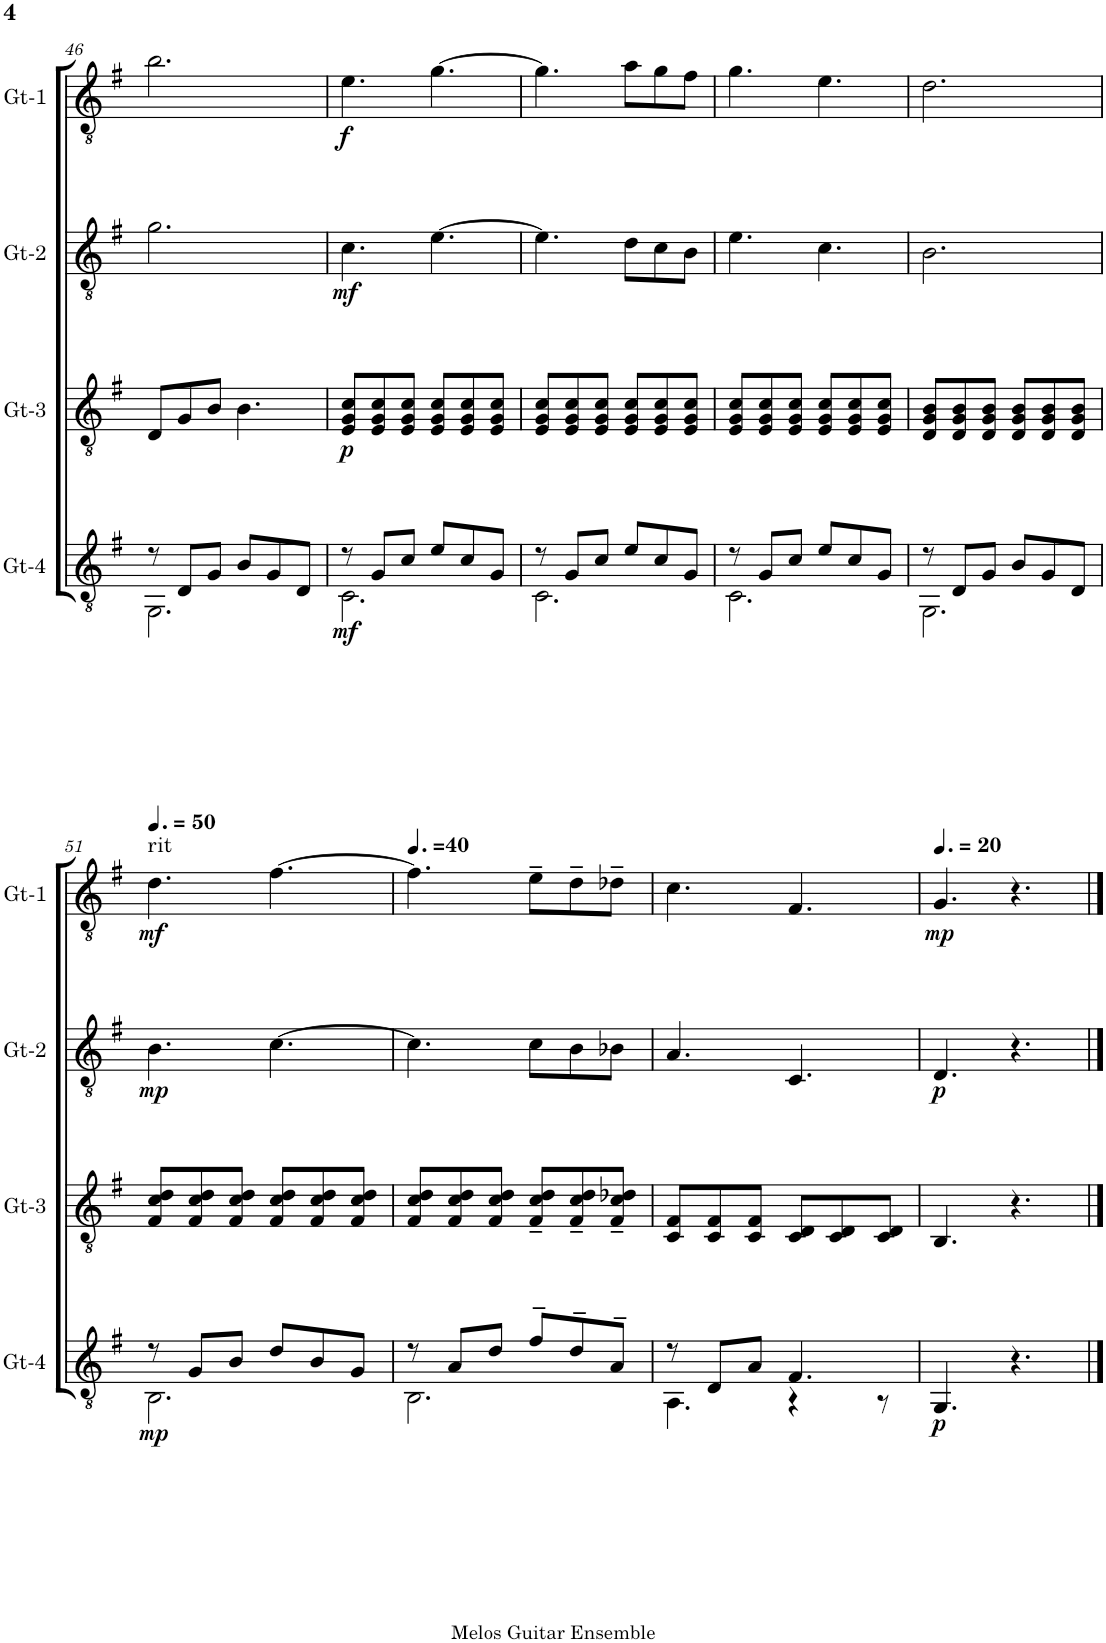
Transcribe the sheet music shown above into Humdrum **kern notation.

**kern	**dynam	**kern	**dynam	**kern	**dynam	**kern	**dynam
*part4	*part4	*part3	*part3	*part2	*part2	*part1	*part1
*staff4	*staff4	*staff3	*staff3	*staff2	*staff2	*staff1	*staff1
*I"Gt-4	*	*I"Gt-3	*	*I"Gt-2	*	*I"Gt-1	*
*I'Gt-4	*	*I'Gt-3	*	*I'Gt-2	*	*I'Gt-1	*
!!LO:PB:g=z
*clefGv2	*	*clefGv2	*	*clefGv2	*	*clefGv2	*
*k[f#]	*	*k[f#]	*	*k[f#]	*	*k[f#]	*
*M6/8	*	*M6/8	*	*M6/8	*	*M6/8	*
=46	=46	=46	=46	=46	=46	=46	=46
*^	*	*	*	*	*	*	*
8r	2.GG\	.	8D/L	.	2.g\	.	2.b\	.
8D/L	.	.	8G/	.	.	.	.	.
8G/J	.	.	8B/J	.	.	.	.	.
8B/L	.	.	4.B\	.	.	.	.	.
8G/	.	.	.	.	.	.	.	.
8D/J	.	.	.	.	.	.	.	.
=47	=47	=47	=47	=47	=47	=47	=47	=47
!	!	!LO:DY:b	!	!LO:DY:b	!	!LO:DY:b	!	!LO:DY:b
8r	2.C\	mf	8E/ 8G/ 8c/L	p	4.c\	mf	4.e\	f
8G/L	.	.	8E/ 8G/ 8c/	.	.	.	.	.
8c/J	.	.	8E/ 8G/ 8c/J	.	.	.	.	.
8e/L	.	.	8E/ 8G/ 8c/L	.	[4.e\	.	[4.g\	.
8c/	.	.	8E/ 8G/ 8c/	.	.	.	.	.
8G/J	.	.	8E/ 8G/ 8c/J	.	.	.	.	.
=48	=48	=48	=48	=48	=48	=48	=48	=48
8r	2.C\	.	8E/ 8G/ 8c/L	.	4.e\]	.	4.g\]	.
8G/L	.	.	8E/ 8G/ 8c/	.	.	.	.	.
8c/J	.	.	8E/ 8G/ 8c/J	.	.	.	.	.
8e/L	.	.	8E/ 8G/ 8c/L	.	8d\L	.	8a\L	.
8c/	.	.	8E/ 8G/ 8c/	.	8c\	.	8g\	.
8G/J	.	.	8E/ 8G/ 8c/J	.	8B\J	.	8f#\J	.
=49	=49	=49	=49	=49	=49	=49	=49	=49
8r	2.C\	.	8E/ 8G/ 8c/L	.	4.e\	.	4.g\	.
8G/L	.	.	8E/ 8G/ 8c/	.	.	.	.	.
8c/J	.	.	8E/ 8G/ 8c/J	.	.	.	.	.
8e/L	.	.	8E/ 8G/ 8c/L	.	4.c\	.	4.e\	.
8c/	.	.	8E/ 8G/ 8c/	.	.	.	.	.
8G/J	.	.	8E/ 8G/ 8c/J	.	.	.	.	.
=50	=50	=50	=50	=50	=50	=50	=50	=50
8r	2.GG\	.	8D/ 8G/ 8B/L	.	2.B\	.	2.d\	.
8D/L	.	.	8D/ 8G/ 8B/	.	.	.	.	.
8G/J	.	.	8D/ 8G/ 8B/J	.	.	.	.	.
8B/L	.	.	8D/ 8G/ 8B/L	.	.	.	.	.
8G/	.	.	8D/ 8G/ 8B/	.	.	.	.	.
8D/J	.	.	8D/ 8G/ 8B/J	.	.	.	.	.
!!LO:LB:g=z
=51	=51	=51	=51	=51	=51	=51	=51	=51
*	*	*	*	*	*	*	*MM75	*
!	!	!	!	!	!	!	!LO:TX:a:t=rit	!
!	!	!LO:DY:b	!	!	!	!LO:DY:b	!	!LO:DY:b
8r	2.BB\	mp	8F#/ 8c/ 8d/L	.	4.B\	mp	4.d\	mf
8G/L	.	.	8F#/ 8c/ 8d/	.	.	.	.	.
8B/J	.	.	8F#/ 8c/ 8d/J	.	.	.	.	.
8d/L	.	.	8F#/ 8c/ 8d/L	.	[4.c\	.	[4.f#\	.
8B/	.	.	8F#/ 8c/ 8d/	.	.	.	.	.
8G/J	.	.	8F#/ 8c/ 8d/J	.	.	.	.	.
=52	=52	=52	=52	=52	=52	=52	=52	=52
*	*	*	*	*	*	*	*MM60	*
8r	2.BB\	.	8F#/ 8c/ 8d/L	.	4.c\]	.	4.f#\]	.
8A/L	.	.	8F#/ 8c/ 8d/	.	.	.	.	.
8d/J	.	.	8F#/ 8c/ 8d/J	.	.	.	.	.
8f#~/L	.	.	8F#/~ 8c/~ 8d/~L	.	8c\L	.	8e~\L	.
8d~/	.	.	8F#/~ 8c/~ 8d/~	.	8B\	.	8d~\	.
8A~/J	.	.	8F#/~ 8c/~ 8d-X/~J	.	8B-X\J	.	8d-X~\J	.
=53	=53	=53	=53	=53	=53	=53	=53	=53
8r	4.AA\	.	8C/ 8F#/L	.	4.A/	.	4.c\	.
8D/L	.	.	8C/ 8F#/	.	.	.	.	.
8A/J	.	.	8C/ 8F#/J	.	.	.	.	.
4.F#/	4r	.	8C/ 8D/L	.	4.C/	.	4.F#/	.
.	.	.	8C/ 8D/	.	.	.	.	.
.	8r	.	8C/ 8D/J	.	.	.	.	.
*v	*v	*	*	*	*	*	*	*
=54	=54	=54	=54	=54	=54	=54	=54
*	*	*	*	*	*	*MM30	*
*^	*	*	*	*	*	*	*
!	!	!LO:DY:b	!	!	!	!LO:DY:b	!	!LO:DY:b
*v	*v	*	*	*	*	*	*	*
4.GG/	p	4.BB/	.	4.D/	p	4.G/	mp
4.r	.	4.r	.	4.r	.	4.r	.
==	==	==	==	==	==	==	==
*-	*-	*-	*-	*-	*-	*-	*-
